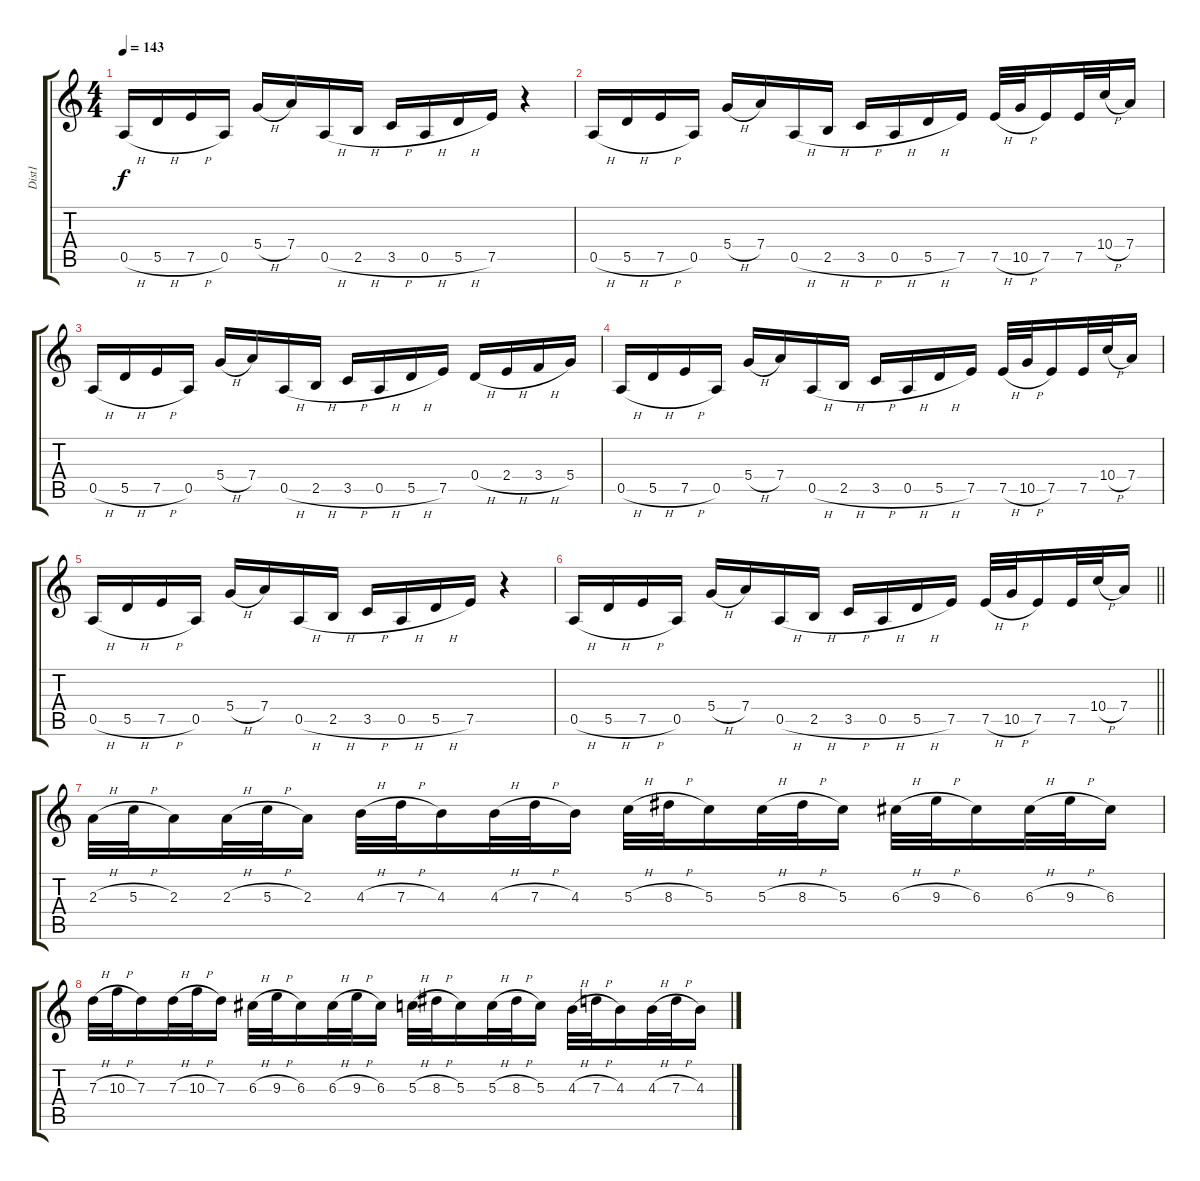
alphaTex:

\track ("Dist1" "Dist1") {instrument distortionguitar}
\staff {score tabs}
\tuning (E4 B3 G3 D3 A2 E2) {hide}
\ts (4 4)
\tempo 143
\clef g2
\ks c
0.5{h}.16{dy f} 5.5{h}.16 7.5{h}.16 0.5.16 5.4{h}.16 7.4.16 0.5{h}.16 2.5{h}.16 3.5{h}.16 0.5{h}.16 5.5{h}.16 7.5.16 r.4 |
0.5{h}.16 5.5{h}.16 7.5{h}.16 0.5.16 5.4{h}.16 7.4.16 0.5{h}.16 2.5{h}.16 3.5{h}.16 0.5{h}.16 5.5{h}.16 7.5.16 7.5{h}.32 10.5{h}.32 7.5.16 7.5.32 10.4{h}.32 7.4.16 |
0.5{h}.16 5.5{h}.16 7.5{h}.16 0.5.16 5.4{h}.16 7.4.16 0.5{h}.16 2.5{h}.16 3.5{h}.16 0.5{h}.16 5.5{h}.16 7.5.16 0.4{h}.16 2.4{h}.16 3.4{h}.16 5.4.16 |
0.5{h}.16 5.5{h}.16 7.5{h}.16 0.5.16 5.4{h}.16 7.4.16 0.5{h}.16 2.5{h}.16 3.5{h}.16 0.5{h}.16 5.5{h}.16 7.5.16 7.5{h}.32 10.5{h}.32 7.5.16 7.5.32 10.4{h}.32 7.4.16 |
0.5{h}.16 5.5{h}.16 7.5{h}.16 0.5.16 5.4{h}.16 7.4.16 0.5{h}.16 2.5{h}.16 3.5{h}.16 0.5{h}.16 5.5{h}.16 7.5.16 r.4 |
\barLineRight lightlight
0.5{h}.16 5.5{h}.16 7.5{h}.16 0.5.16 5.4{h}.16 7.4.16 0.5{h}.16 2.5{h}.16 3.5{h}.16 0.5{h}.16 5.5{h}.16 7.5.16 7.5{h}.32 10.5{h}.32 7.5.16 7.5.32 10.4{h}.32 7.4.16 |
\section ("" "")
2.3{h}.32 5.3{h}.32 2.3.16 2.3{h}.32 5.3{h}.32 2.3.16 4.3{h}.32 7.3{h}.32 4.3.16 4.3{h}.32 7.3{h}.32 4.3.16 5.3{h}.32 8.3{h}.32 5.3.16 5.3{h}.32 8.3{h}.32 5.3.16 6.3{h}.32 9.3{h}.32 6.3.16 6.3{h}.32 9.3{h}.32 6.3.16 |
7.3{h}.32 10.3{h}.32 7.3.16 7.3{h}.32 10.3{h}.32 7.3.16 6.3{h}.32 9.3{h}.32 6.3.16 6.3{h}.32 9.3{h}.32 6.3.16 5.3{h}.32 8.3{h}.32 5.3.16 5.3{h}.32 8.3{h}.32 5.3.16 4.3{h}.32 7.3{h}.32 4.3.16 4.3{h}.32 7.3{h}.32 4.3.16
